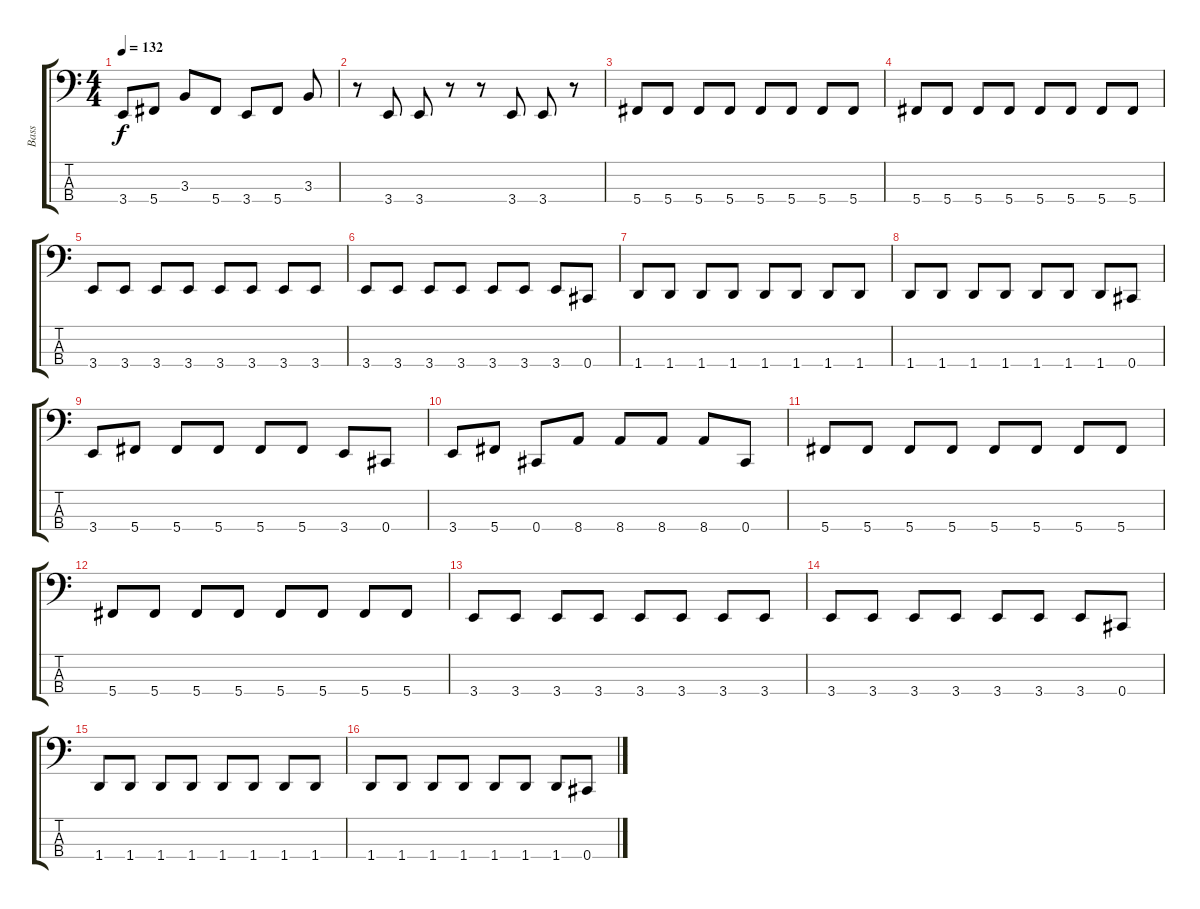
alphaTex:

\track ("Bass" "Bass") {instrument electricbasspick}
\staff {score tabs}
\tuning (Gb2 Db2 Ab1 Db1) {hide}
\ts (4 4)
\tempo 132
\clef f4
\ks c
3.4.8{dy f} 5.4.8 3.3.8 5.4.8 3.4.8 5.4.8 3.3.8 |
r.8 3.4.8 3.4.8 r.8 r.8 3.4.8 3.4.8 r.8 |
5.4.8 5.4.8 5.4.8 5.4.8 5.4.8 5.4.8 5.4.8 5.4.8 |
5.4.8 5.4.8 5.4.8 5.4.8 5.4.8 5.4.8 5.4.8 5.4.8 |
3.4.8 3.4.8 3.4.8 3.4.8 3.4.8 3.4.8 3.4.8 3.4.8 |
3.4.8 3.4.8 3.4.8 3.4.8 3.4.8 3.4.8 3.4.8 0.4.8 |
1.4.8 1.4.8 1.4.8 1.4.8 1.4.8 1.4.8 1.4.8 1.4.8 |
1.4.8 1.4.8 1.4.8 1.4.8 1.4.8 1.4.8 1.4.8 0.4.8 |
3.4.8 5.4.8 5.4.8 5.4.8 5.4.8 5.4.8 3.4.8 0.4.8 |
3.4.8 5.4.8 0.4.8 8.4.8 8.4.8 8.4.8 8.4.8 0.4.8 |
5.4.8 5.4.8 5.4.8 5.4.8 5.4.8 5.4.8 5.4.8 5.4.8 |
5.4.8 5.4.8 5.4.8 5.4.8 5.4.8 5.4.8 5.4.8 5.4.8 |
3.4.8 3.4.8 3.4.8 3.4.8 3.4.8 3.4.8 3.4.8 3.4.8 |
3.4.8 3.4.8 3.4.8 3.4.8 3.4.8 3.4.8 3.4.8 0.4.8 |
1.4.8 1.4.8 1.4.8 1.4.8 1.4.8 1.4.8 1.4.8 1.4.8 |
1.4.8 1.4.8 1.4.8 1.4.8 1.4.8 1.4.8 1.4.8 0.4.8
